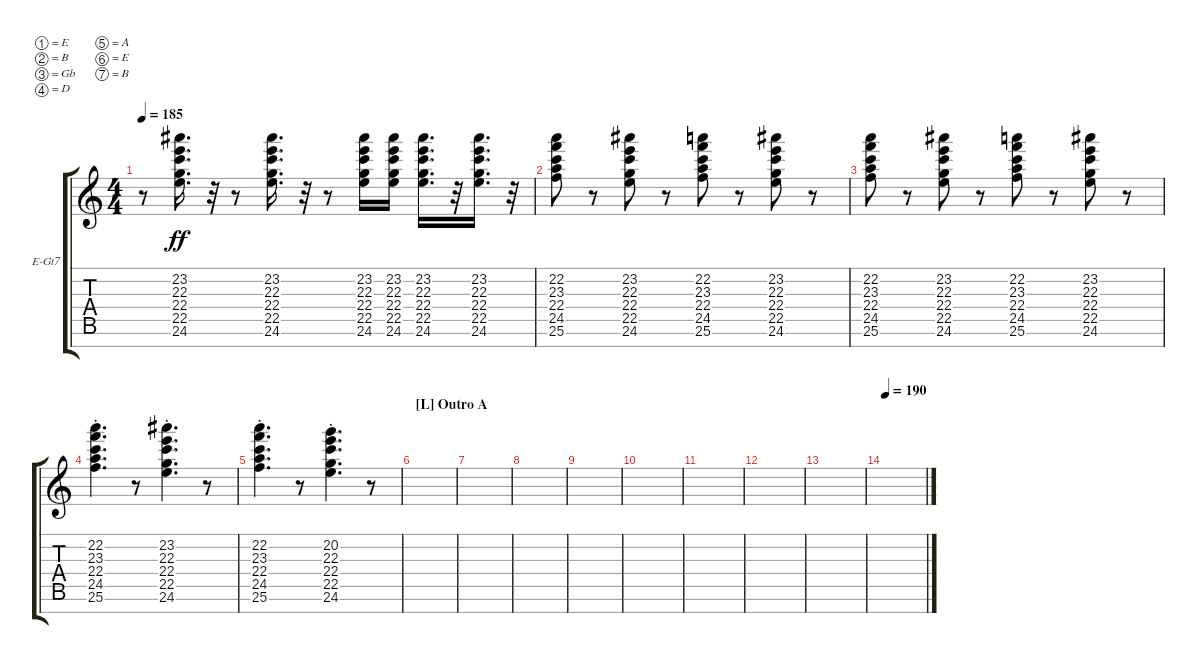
\defaultSystemsLayout 4
\bracketExtendMode groupsimilarinstruments
\firstSystemTrackNameOrientation horizontal
\otherSystemsTrackNameOrientation horizontal
\track ("Horn I" "E-Gt7") {instrument synthbrass1}
\staff {score tabs}
\tuning (E4 B3 Gb3 D3 A2 E2 B1)
\displaytranspose 12
\ts (4 4)
\tempo 185
\clef g2
\scale
0.333333
\ks c
r.8{dy ff} (23.2 22.4 22.3 24.6 22.5).16{d} r.32 r.8 (23.2 22.4 22.3 24.6 22.5).16{d} r.32 r.8 (23.2 22.4 22.3 22.5 24.6).16 (23.2 22.4 22.3 22.5 24.6).16 (23.2 22.4 22.3 22.5 24.6).16{d} r.32 (23.2 22.4 22.3 24.6 22.5).16{d} r.32 |
\scale
0.333333 (22.2 23.3 22.4 24.5 25.6).8 r.8 (23.2 22.4 22.3 22.5 24.6).8 r.8 (22.2 23.3 22.4 24.5 25.6).8 r.8 (23.2 22.4 22.3 22.5 24.6).8 r.8 |
\scale
0.333333 (22.2 23.3 22.4 24.5 25.6).8 r.8 (23.2 22.4 22.3 22.5 24.6).8 r.8 (22.2 23.3 22.4 24.5 25.6).8 r.8 (23.2 22.4 22.3 22.5 24.6).8 r.8 |
\scale
0.333333 (22.2{st} 23.3{st} 22.4{st} 24.5{st} 25.6{st}).4{d} r.8 (23.2{st} 22.4{st} 22.3{st} 22.5{st} 24.6{st}).4{d} r.8 |
\scale
0.333333 (22.2{st} 23.3{st} 22.4{st} 24.5{st} 25.6{st}).4{d} r.8 (20.2{st} 22.3{st} 22.4{st} 22.5{st} 24.6{st}).4{d} r.8 |
\section ("L" "Outro A")
\scale
0.333333 |
\scale
0.333333 |
\scale
0.333333 |
\scale
0.333333 |
\scale
0.333333 |
\scale
0.333333 |
\scale
0.333333 |
\scale
0.333333 |
\tempo (190 0.01875)
\scale
0.333333 |
\scale
0.333333 |
\scale
0.333333
